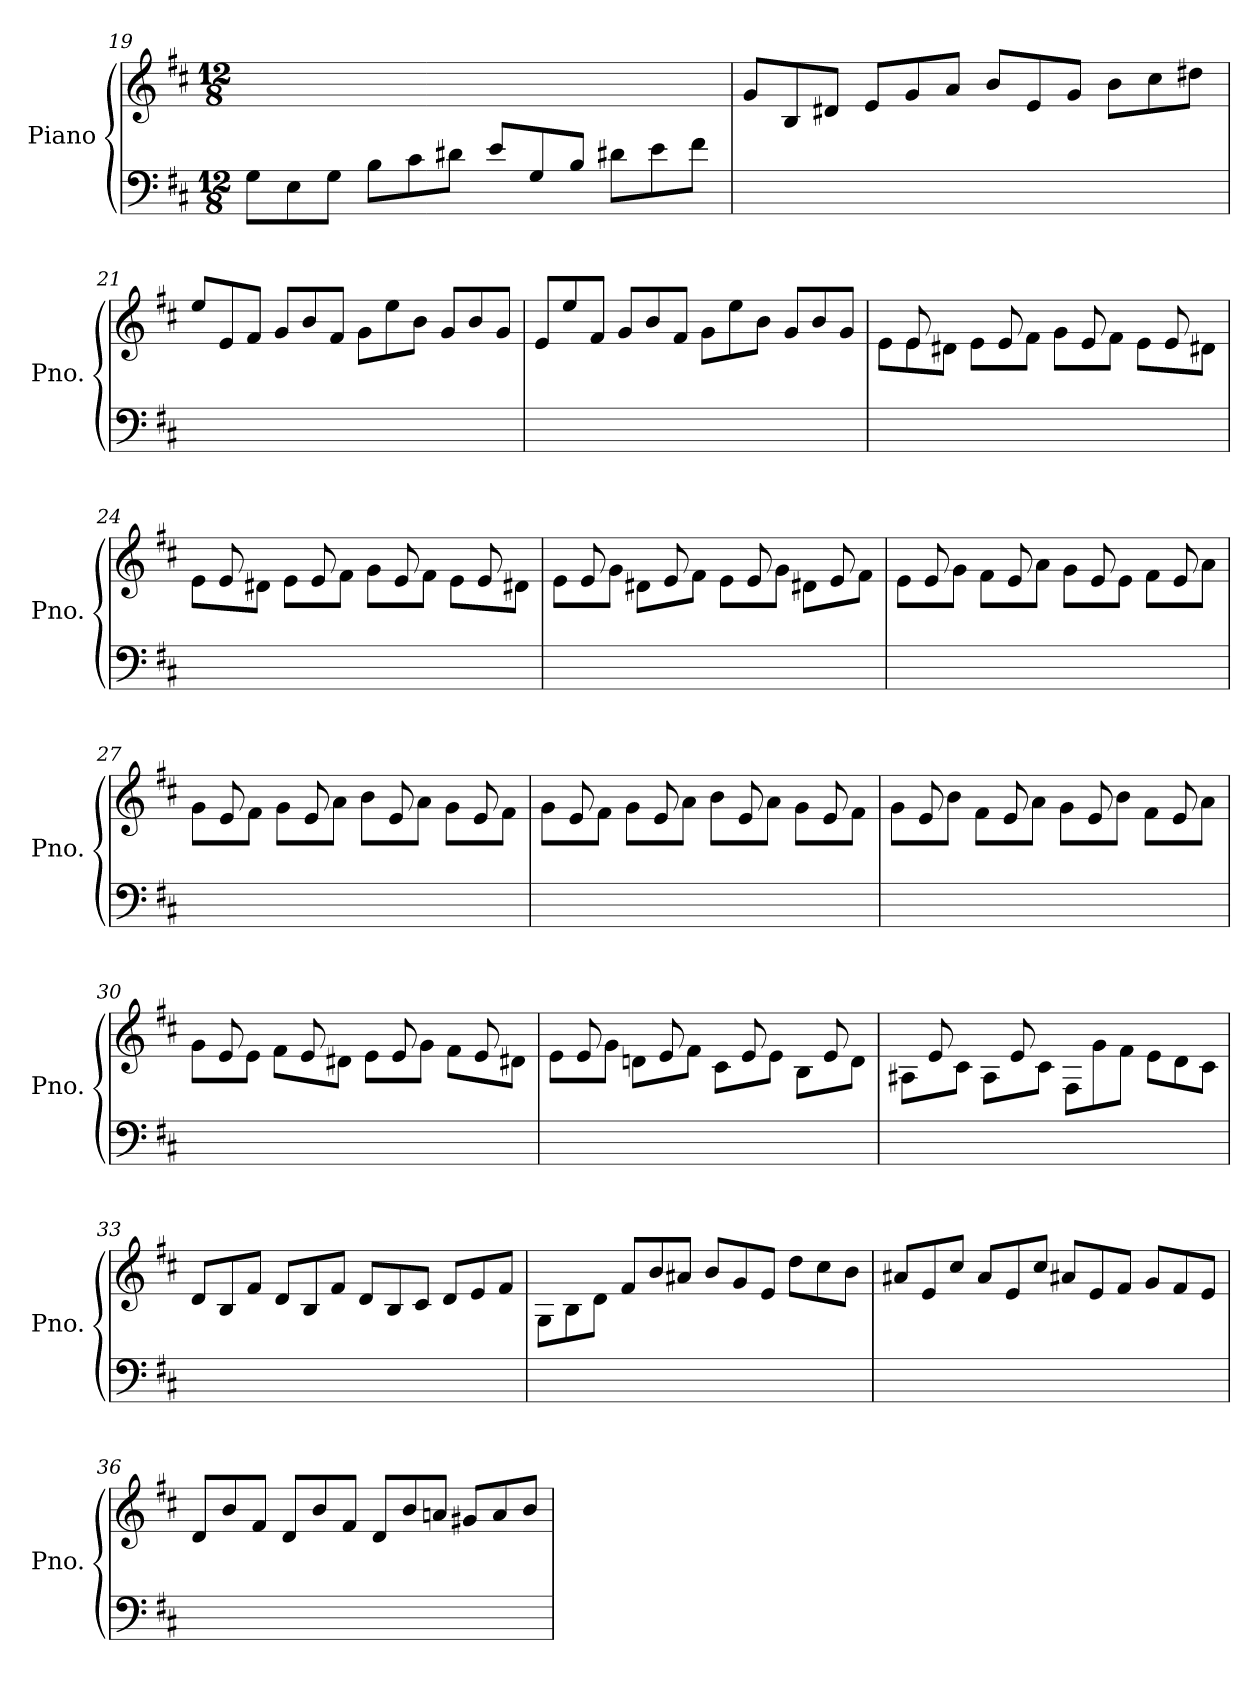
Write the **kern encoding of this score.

**kern	**kern
*part1	*part1
*staff2	*staff1
*I"Piano	*
*I'Pno.	*
*clefF4	*clefG2
*k[f#c#]	*k[f#c#]
*M12/8	*M12/8
=19	=19
8G\L	1.ryy
8E\	.
8G\J	.
8B\L	.
8c#\	.
8d#X\J	.
8e/L	.
8G/	.
8B/J	.
8d#X\L	.
8e\	.
8f#\J	.
!!LO:LB:g=z
=20	=20
1.ryy	8g/L
.	8B/
.	8d#X/J
.	8e/L
.	8g/
.	8a/J
.	8b/L
.	8e/
.	8g/J
.	8b\L
.	8cc#\
.	8dd#X\J
=21	=21
1.ryy	8ee/L
.	8e/
.	8f#/J
.	8g/L
.	8b/
.	8f#/J
.	8g\L
.	8ee\
.	8b\J
.	8g/L
.	8b/
.	8g/J
=22	=22
1.ryy	8e/L
.	8ee/
.	8f#/J
.	8g/L
.	8b/
.	8f#/J
.	8g\L
.	8ee\
.	8b\J
.	8g/L
.	8b/
.	8g/J
=23	=23
*	*^
1.ryy	8e\L	8ryy
.	8e\	8e/
.	8d#X\J	4ryy
.	8e\L	.
.	8e\yy	8e/
.	8f#\J	4ryy
.	8g\L	.
.	8e\yy	8e/
.	8f#\J	4ryy
.	8e\L	.
.	8e\yy	8e/
.	8d#X\J	8ryy
=24	=24	=24
1.ryy	8e\L	8ryy
.	8e\yy	8e/
.	8d#X\J	4ryy
.	8e\L	.
.	8e\yy	8e/
.	8f#\J	4ryy
.	8g\L	.
.	8e\yy	8e/
.	8f#\J	4ryy
.	8e\L	.
.	8e\yy	8e/
.	8d#X\J	8ryy
=25	=25	=25
1.ryy	8e\L	8ryy
.	8e\yy	8e/
.	8g\J	4ryy
.	8d#X\L	.
.	8e\yy	8e/
.	8f#\J	4ryy
.	8e\L	.
.	8e\yy	8e/
.	8g\J	4ryy
.	8d#X\L	.
.	8e\yy	8e/
.	8f#\J	8ryy
!!LO:LB:g=z	!!
=26	=26	=26
1.ryy	8e\L	8ryy
.	8e\yy	8e/
.	8g\J	4ryy
.	8f#\L	.
.	8e\yy	8e/
.	8a\J	4ryy
.	8g\L	.
.	8e\yy	8e/
.	8e\J	4ryy
.	8f#\L	.
.	8e\yy	8e/
.	8a\J	8ryy
=27	=27	=27
1.ryy	8g\L	8ryy
.	8e\yy	8e/
.	8f#\J	4ryy
.	8g\L	.
.	8e\yy	8e/
.	8a\J	4ryy
.	8b\L	.
.	8e\yy	8e/
.	8a\J	4ryy
.	8g\L	.
.	8e\yy	8e/
.	8f#\J	8ryy
=28	=28	=28
1.ryy	8g\L	8ryy
.	8e\yy	8e/
.	8f#\J	4ryy
.	8g\L	.
.	8e\yy	8e/
.	8a\J	4ryy
.	8b\L	.
.	8e\yy	8e/
.	8a\J	4ryy
.	8g\L	.
.	8e\yy	8e/
.	8f#\J	8ryy
=29	=29	=29
1.ryy	8g\L	8ryy
.	8e\yy	8e/
.	8b\J	4ryy
.	8f#\L	.
.	8e\yy	8e/
.	8a\J	4ryy
.	8g\L	.
.	8e\yy	8e/
.	8b\J	4ryy
.	8f#\L	.
.	8e\yy	8e/
.	8a\J	8ryy
=30	=30	=30
1.ryy	8g\L	8ryy
.	8e\yy	8e/
.	8e\J	4ryy
.	8f#\L	.
.	8e\yy	8e/
.	8d#X\J	4ryy
.	8e\L	.
.	8e\yy	8e/
.	8g\J	4ryy
.	8f#\L	.
.	8e\yy	8e/
.	8d#X\J	8ryy
=31	=31	=31
1.ryy	8e\L	8ryy
.	8e\yy	8e/
.	8g\J	4ryy
.	8dn\L	.
.	8e\yy	8e/
.	8f#\J	4ryy
.	8c#\L	.
.	8e\yy	8e/
.	8e\J	4ryy
.	8B\L	.
.	8e\yy	8e/
.	8d\J	8ryy
!!LO:LB:g=z	!!
=32	=32	=32
1.ryy	8A#X\L	8ryy
.	8e\yy	8e/
.	8c#\J	4ryy
.	8A#\L	.
.	8e\yy	8e/
.	8c#\J	2..ryy
.	8F#\L	.
.	8g\	.
.	8f#\J	.
.	8e\L	.
.	8d\	.
.	8c#\J	.
*	*v	*v
=33	=33
1.ryy	8d/L
.	8B/
.	8f#/J
.	8d/L
.	8B/
.	8f#/J
.	8d/L
.	8B/
.	8c#/J
.	8d/L
.	8e/
.	8f#/J
=34	=34
1.ryy	8G\L
.	8B\
.	8d\J
.	8f#/L
.	8b/
.	8a#X/J
.	8b/L
.	8g/
.	8e/J
.	8dd\L
.	8cc#\
.	8b\J
=35	=35
1.ryy	8a#X/L
.	8e/
.	8cc#/J
.	8a#/L
.	8e/
.	8cc#/J
.	8a#X/L
.	8e/
.	8f#/J
.	8g/L
.	8f#/
.	8e/J
=36	=36
1.ryy	8d/L
.	8b/
.	8f#/J
.	8d/L
.	8b/
.	8f#/J
.	8d/L
.	8b/
.	8an/J
.	8g#X/L
.	8a/
.	8b/J
=	=
*-	*-
